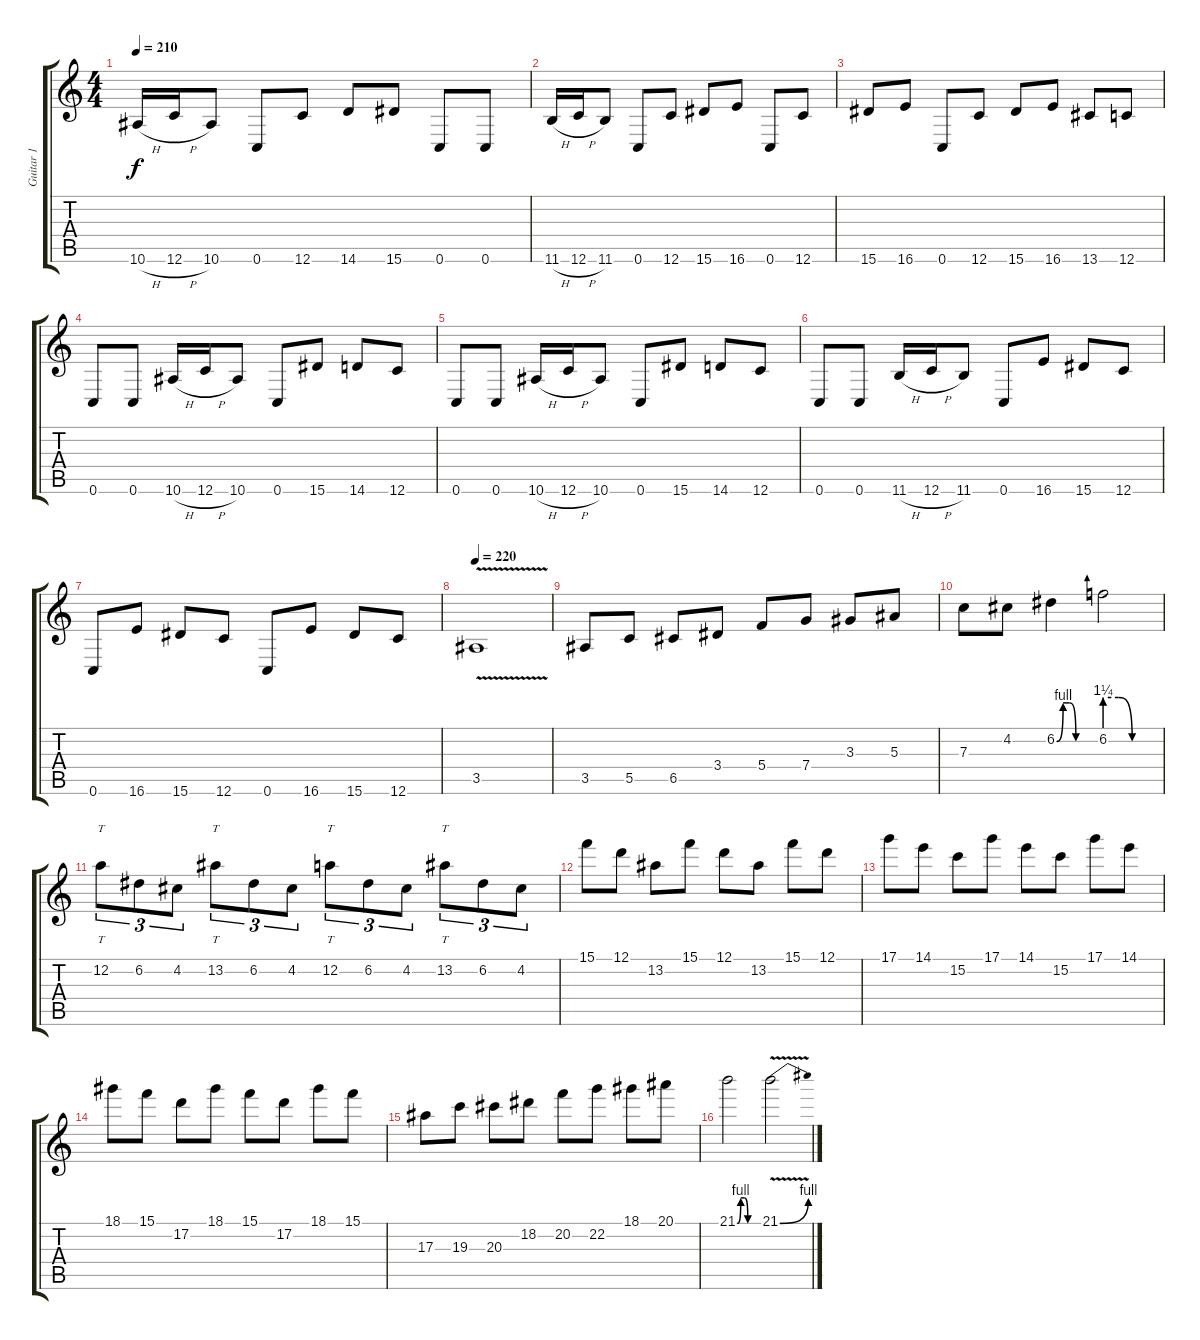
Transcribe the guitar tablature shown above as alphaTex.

\track ("Guitar 1" "Guitar 1") {instrument overdrivenguitar}
\staff {score tabs}
\tuning (D4 A3 F3 C3 G2 C2) {hide}
\ts (4 4)
\tempo 210
\clef g2
\ks c
10.6{h}.16{dy f} 12.6{h}.16 10.6.8 0.6.8 12.6.8 14.6.8 15.6.8 0.6.8 0.6.8 |
11.6{h}.16 12.6{h}.16 11.6.8 0.6.8 12.6.8 15.6.8 16.6.8 0.6.8 12.6.8 |
15.6.8 16.6.8 0.6.8 12.6.8 15.6.8 16.6.8 13.6.8 12.6.8 |
0.6.8 0.6.8 10.6{h}.16 12.6{h}.16 10.6.8 0.6.8 15.6.8 14.6.8 12.6.8 |
0.6.8 0.6.8 10.6{h}.16 12.6{h}.16 10.6.8 0.6.8 15.6.8 14.6.8 12.6.8 |
0.6.8 0.6.8 11.6{h}.16 12.6{h}.16 11.6.8 0.6.8 16.6.8 15.6.8 12.6.8 |
0.6.8 16.6.8 15.6.8 12.6.8 0.6.8 16.6.8 15.6.8 12.6.8 |
\tempo 220
3.5{v}.1 |
3.5.8 5.5.8 6.5.8 3.4.8 5.4.8 7.4.8 3.3.8 5.3.8 |
7.3.8 4.2.8 6.2{be (custom 0 0 10 4 20 4 30 0 60 0)}.4 6.2{be (custom 0 5 15 5 30 0 60 0)}.2 |
12.2.8{tt tu (3 2)} 6.2.8{tu (3 2)} 4.2.8{tu (3 2)} 13.2.8{tt tu (3 2)} 6.2.8{tu (3 2)} 4.2.8{tu (3 2)} 12.2.8{tt tu (3 2)} 6.2.8{tu (3 2)} 4.2.8{tu (3 2)} 13.2.8{tt tu (3 2)} 6.2.8{tu (3 2)} 4.2.8{tu (3 2)} |
15.1.8 12.1.8 13.2.8 15.1.8 12.1.8 13.2.8 15.1.8 12.1.8 |
17.1.8 14.1.8 15.2.8 17.1.8 14.1.8 15.2.8 17.1.8 14.1.8 |
18.1.8 15.1.8 17.2.8 18.1.8 15.1.8 17.2.8 18.1.8 15.1.8 |
17.3.8 19.3.8 20.3.8 18.2.8 20.2.8 22.2.8 18.1.8 20.1.8 |
21.1{be (custom 0 0 10 4 20 4 30 0 60 0)}.2 21.1{be (bend 0 0 60 4) v}.2
